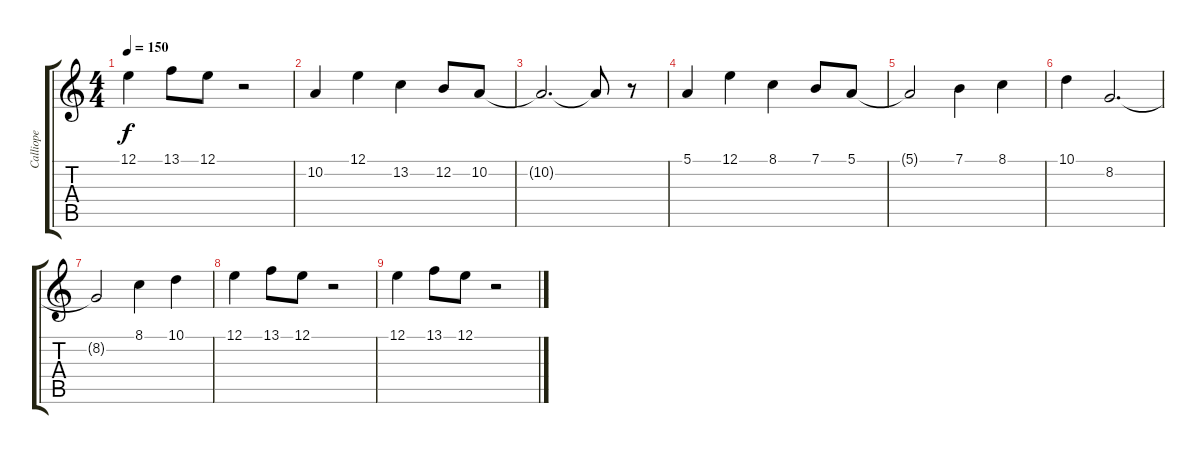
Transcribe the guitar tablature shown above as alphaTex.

\track ("Calliope" "Calliope") {instrument lead3calliope}
\staff {score tabs}
\tuning (E4 B3 G3 D3 A2 E2) {hide}
\ts (4 4)
\tempo 150
\clef g2
\ks c
12.1.4{dy f} 13.1.8 12.1.8 r.2 |
10.2.4 12.1.4 13.2.4 12.2.8 10.2.8 |
10.2{t}.2{d} 10.2{t}.8 r.8 |
5.1.4{volume 10} 12.1.4{volume 10} 8.1.4{volume 10} 7.1.8{volume 9} 5.1.8{volume 9} |
5.1{t}.2 7.1.4{volume 8} 8.1.4{volume 7} |
10.1.4{volume 7} 8.2.2{d volume 6} |
8.2{t}.2 8.1.4{volume 4} 10.1.4{volume 4} |
12.1.4{volume 4} 13.1.8{volume 3} 12.1.8{volume 3} r.2 |
12.1.4{volume 2} 13.1.8{volume 1} 12.1.8{volume 1} r.2
